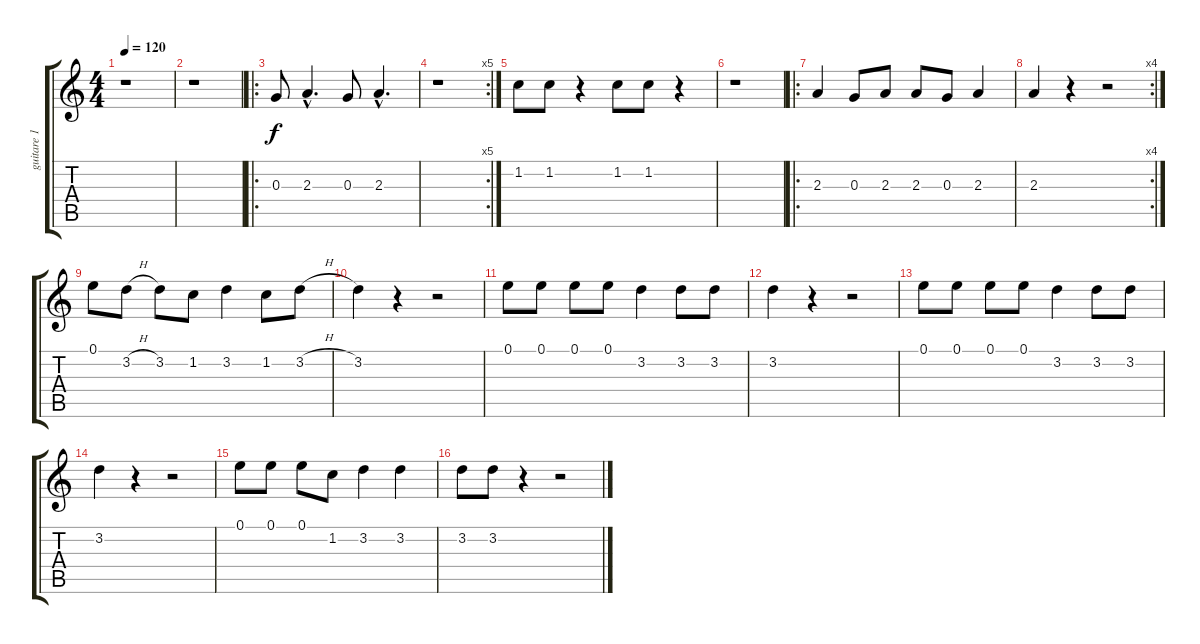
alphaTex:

\track ("guitare 1" "guitare 1") {instrument electricguitarclean}
\staff {score tabs}
\tuning (E4 B3 G3 D3 A2 E2) {hide}
\ts (4 4)
\tempo 120
\clef g2
\ks c
r.1{dy f instrument electricguitarclean} |
r.1 |
\ro
0.3.8 2.3{hac}.4{d} 0.3.8 2.3{hac}.4{d} |
\rc 5
r.1 |
1.2.8 1.2.8 r.4 1.2.8 1.2.8 r.4 |
r.1 |
\ro
2.3.4 0.3.8 2.3.8 2.3.8 0.3.8 2.3.4 |
\rc 4
2.3.4 r.4 r.2 |
0.1.8 3.2{h}.8 3.2.8 1.2.8 3.2.4 1.2.8 3.2{h}.8 |
3.2.4 r.4 r.2 |
0.1.8 0.1.8 0.1.8 0.1.8 3.2.4 3.2.8 3.2.8 |
3.2.4 r.4 r.2 |
0.1.8 0.1.8 0.1.8 0.1.8 3.2.4 3.2.8 3.2.8 |
3.2.4 r.4 r.2 |
0.1.8 0.1.8 0.1.8 1.2.8 3.2.4 3.2.4 |
3.2.8 3.2.8 r.4 r.2
